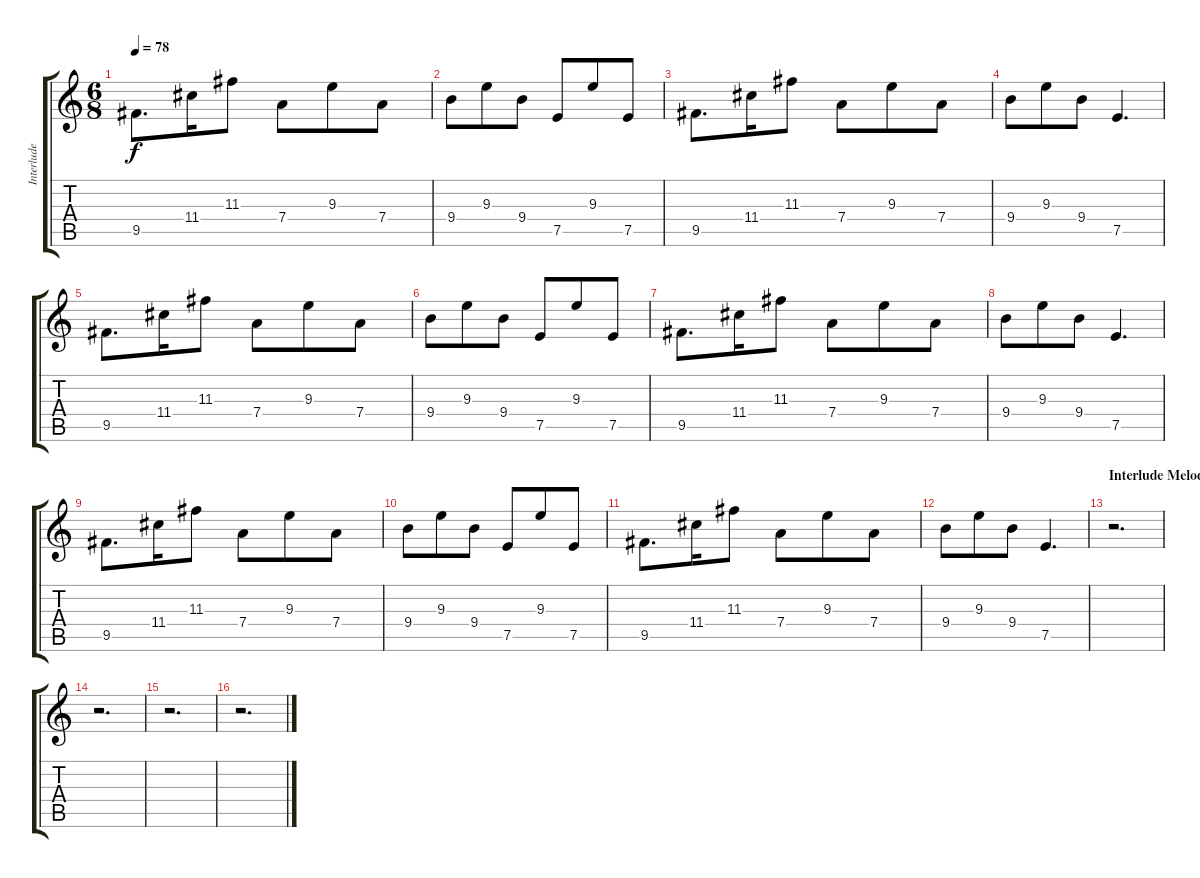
\track ("Interlude Guitar I" "Interlude ") {instrument electricguitarclean}
\staff {score tabs}
\tuning (E4 B3 G3 D3 A2 E2) {hide}
\ts (6 8)
\tempo 78
\clef g2
\ks c
9.5.8{d dy f} 11.4.16 11.3.8 7.4.8 9.3.8 7.4.8 |
9.4.8 9.3.8 9.4.8 7.5.8 9.3.8 7.5.8 |
9.5.8{d} 11.4.16 11.3.8 7.4.8 9.3.8 7.4.8 |
9.4.8 9.3.8 9.4.8 7.5.4{d} |
9.5.8{d} 11.4.16 11.3.8 7.4.8 9.3.8 7.4.8 |
9.4.8 9.3.8 9.4.8 7.5.8 9.3.8 7.5.8 |
9.5.8{d} 11.4.16 11.3.8 7.4.8 9.3.8 7.4.8 |
9.4.8 9.3.8 9.4.8 7.5.4{d} |
9.5.8{d} 11.4.16 11.3.8 7.4.8 9.3.8 7.4.8 |
9.4.8 9.3.8 9.4.8 7.5.8 9.3.8 7.5.8 |
9.5.8{d} 11.4.16 11.3.8 7.4.8 9.3.8 7.4.8 |
9.4.8 9.3.8 9.4.8 7.5.4{d} |
\section ("" "Interlude Melody")
r.2{d} |
r.2{d} |
r.2{d} |
r.2{d}
